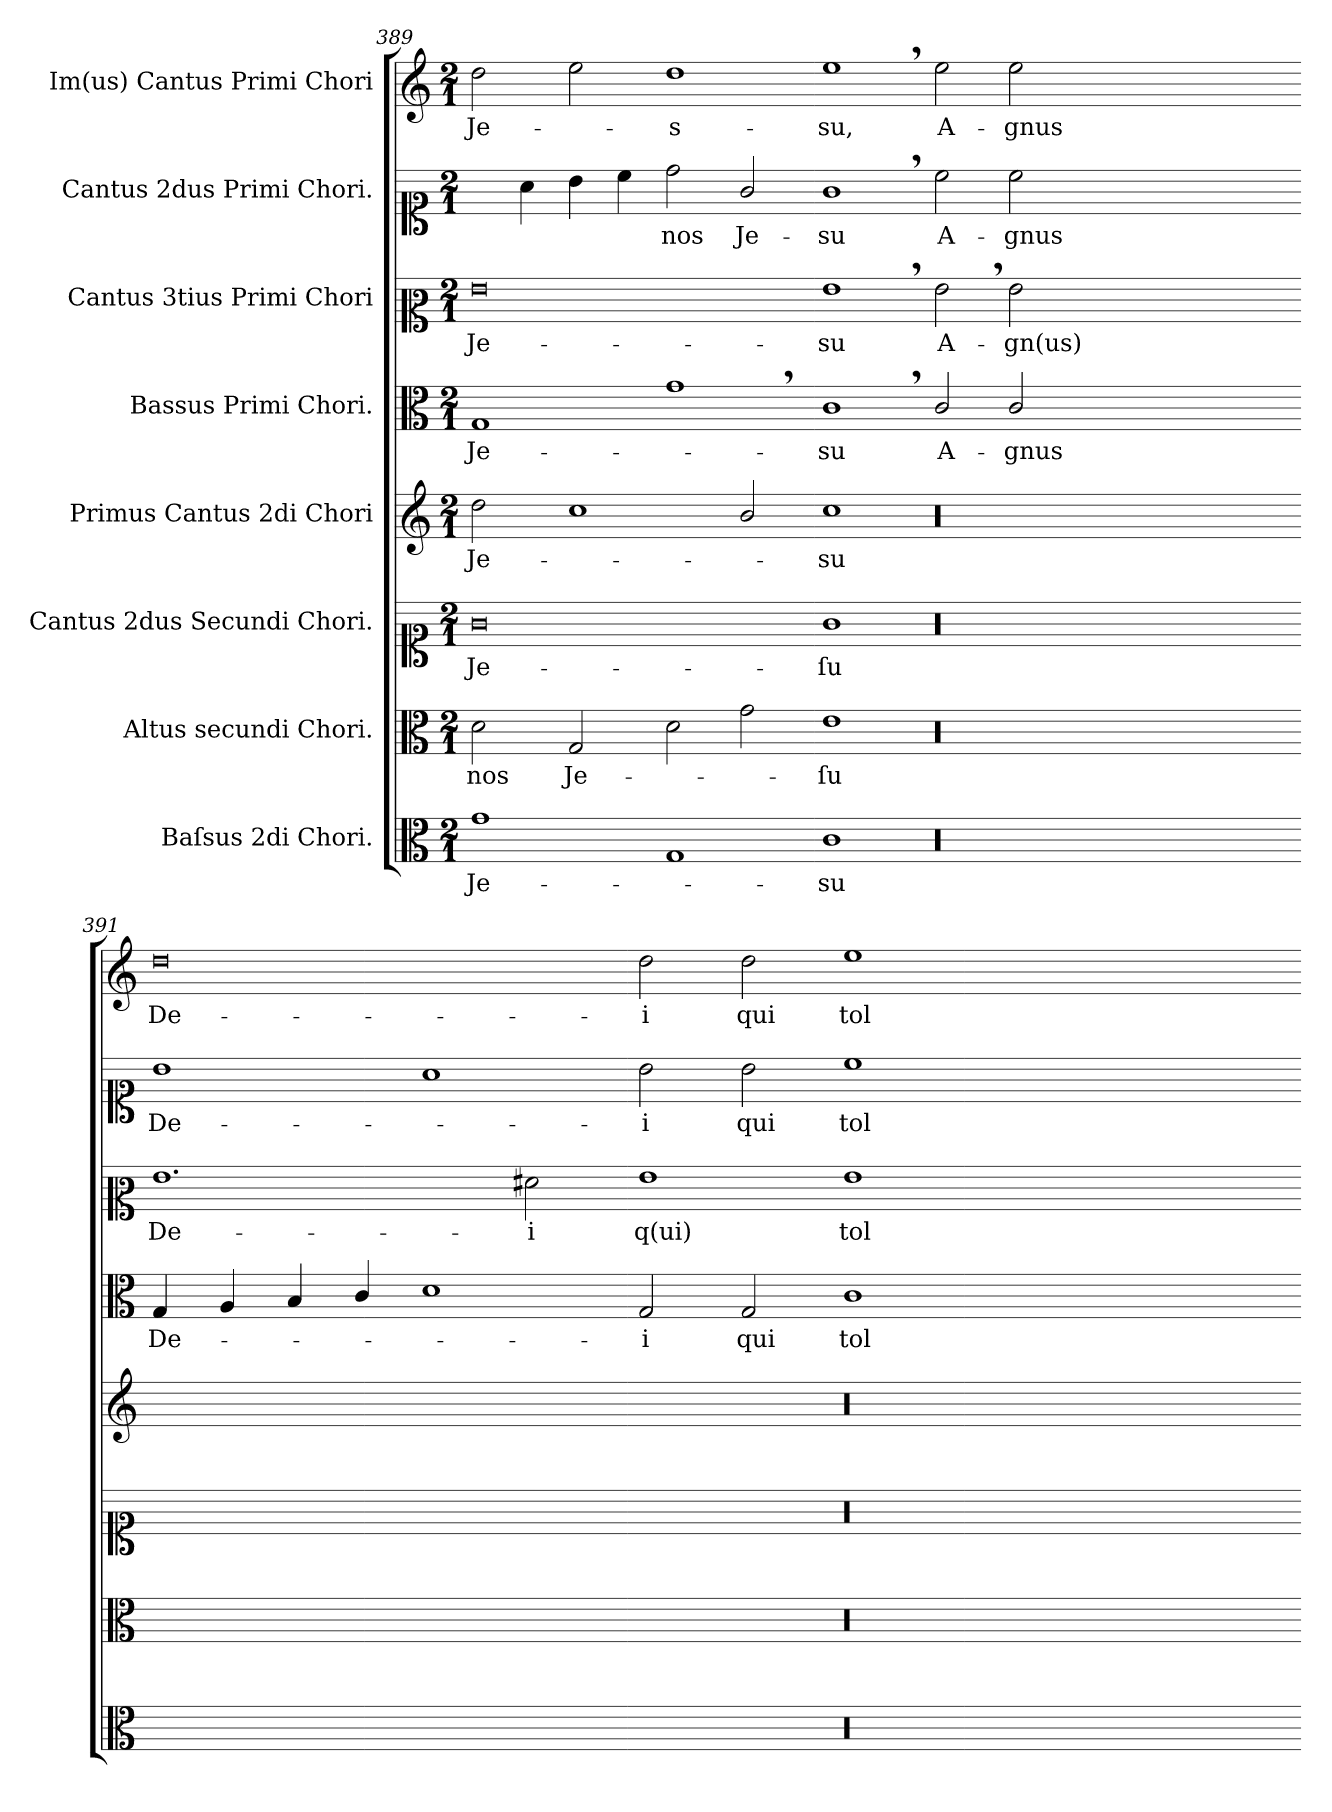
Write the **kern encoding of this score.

**kern	**text	**kern	**text	**kern	**text	**kern	**text	**kern	**text	**kern	**text	**kern	**text	**kern	**text
*part8	*part8	*part7	*part7	*part6	*part6	*part5	*part5	*part4	*part4	*part3	*part3	*part2	*part2	*part1	*part1
*staff8	*staff8	*staff7	*staff7	*staff6	*staff6	*staff5	*staff5	*staff4	*staff4	*staff3	*staff3	*staff2	*staff2	*staff1	*staff1
*I"Baſsus 2di Chori.	*	*I"Altus secundi Chori.	*	*I"Cantus 2dus Secundi Chori.	*	*I"Primus Cantus 2di Chori	*	*I"Bassus Primi Chori.	*	*I"Cantus 3tius Primi Chori	*	*I"Cantus 2dus Primi Chori.	*	*I"Im(us) Cantus Primi Chori	*
*clefC3	*	*clefC3	*	*clefC1	*	*clefG2	*	*clefC3	*	*clefC2	*	*clefC1	*	*clefG2	*
*k[]	*	*k[]	*	*k[]	*	*k[]	*	*k[]	*	*k[]	*	*k[]	*	*k[]	*
*M2/1	*	*M2/1	*	*M2/1	*	*M2/1	*	*M2/1	*	*M2/1	*	*M2/1	*	*M2/1	*
=389	=389	=389	=389	=389	=389	=389	=389	=389	=389	=389	=389	=389	=389	=389	=389
1g	Je-	2d\	nos	0g	Je-	2dd\	Je-	1G	Je-	0g	Je-	4ryy	.	2dd\	Je-
.	.	.	.	.	.	.	.	.	.	.	.	4a\	.	.	.
.	.	2G/	Je-	.	.	1cc	.	.	.	.	.	4b\	.	2ee\	.
.	.	.	.	.	.	.	.	.	.	.	.	4cc\	.	.	.
1G	.	2d\	.	.	.	.	.	1g,<	.	.	.	2dd\	nos	1dd	-s-
.	.	2g\	.	.	.	2b/	.	.	.	.	.	2g/	Je-	.	.
=390-	=390-	=390-	=390-	=390-	=390-	=390-	=390-	=390-	=390-	=390-	=390-	=390-	=390-	=390-	=390-
1c	-su	1e	-ſu	1g	-ſu	1cc	-su	1c,<	-su	1g,<	-su	1g,<	-su	1ee,<	-su,
00r	.	00r	.	00r	.	00r	.	2c/	A-	2g,<\	A-	2cc\	A-	2ee\	A-
.	.	.	.	.	.	.	.	2c/	-gnus	2g\	-gn(us)	2cc\	-gnus	2ee\	-gnus
.	.	.	.	.	.	.	.	0.ryy	.	0.ryy	.	0.ryy	.	0.ryy	.
=391-	=391-	=391-	=391-	=391-	=391-	=391-	=391-	=391-	=391-	=391-	=391-	=391-	=391-	=391-	=391-
0ryy	.	0ryy	.	0ryy	.	0ryy	.	4G/	De-	1.g	De-	1b	De-	0dd	De-
.	.	.	.	.	.	.	.	4A/	.	.	.	.	.	.	.
.	.	.	.	.	.	.	.	4B/	.	.	.	.	.	.	.
.	.	.	.	.	.	.	.	4c/	.	.	.	.	.	.	.
.	.	.	.	.	.	.	.	1d	.	.	.	1a	.	.	.
.	.	.	.	.	.	.	.	.	.	2f#X\	-i	.	.	.	.
=392-	=392-	=392-	=392-	=392-	=392-	=392-	=392-	=392-	=392-	=392-	=392-	=392-	=392-	=392-	=392-
1ryy	.	1ryy	.	1ryy	.	1ryy	.	2G/	-i	1g	q(ui)	2b\	-i	2dd\	-i
.	.	.	.	.	.	.	.	2G/	qui	.	.	2b\	qui	2dd\	qui
00r	.	00r	.	00r	.	00r	.	1c	tol-	1g	tol-	1cc	tol-	1ee	tol-
.	.	.	.	.	.	.	.	0.ryy	.	0.ryy	.	0.ryy	.	0.ryy	.
=-	=-	=-	=-	=-	=-	=-	=-	=-	=-	=-	=-	=-	=-	=-	=-
*-	*-	*-	*-	*-	*-	*-	*-	*-	*-	*-	*-	*-	*-	*-	*-
